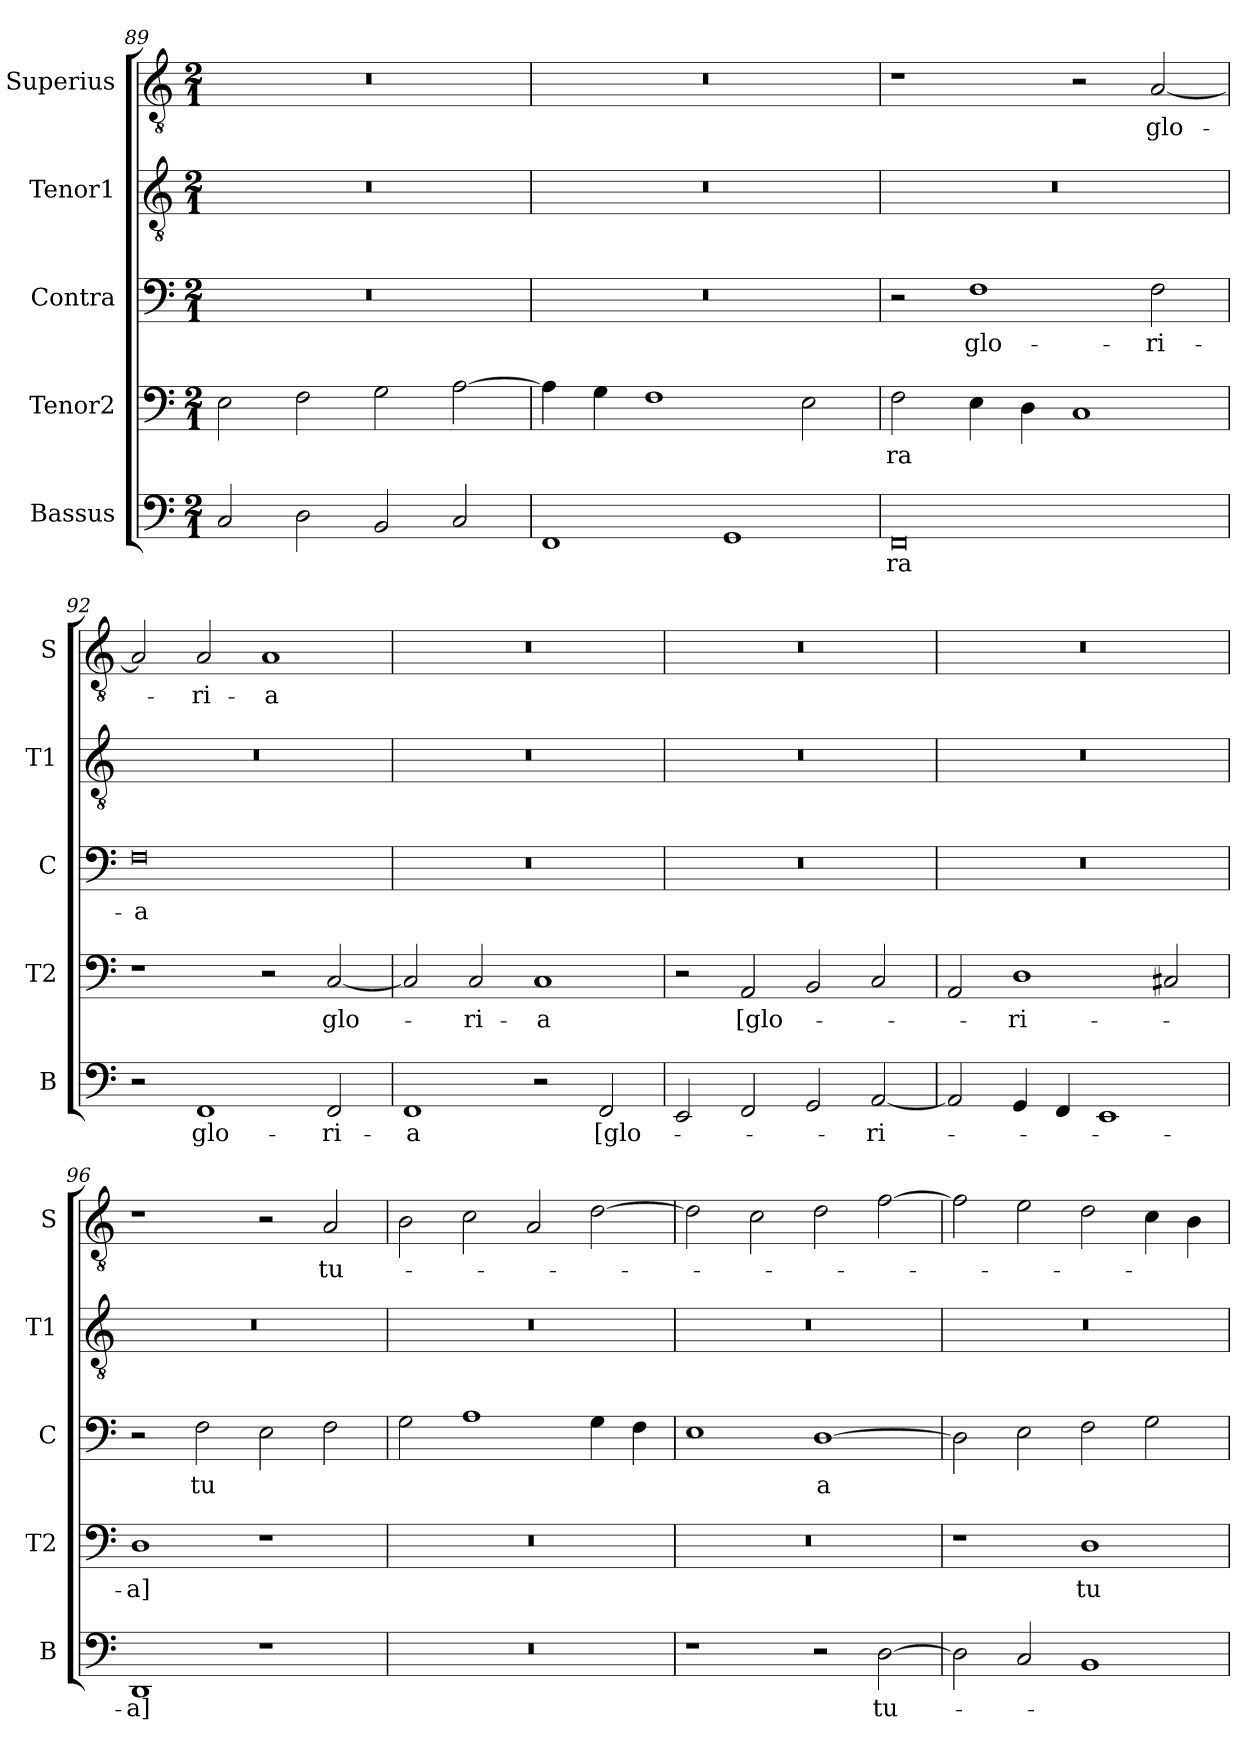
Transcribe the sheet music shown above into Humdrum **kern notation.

**kern	**text	**kern	**text	**kern	**text	**kern	**kern	**text
*part5	*part5	*part4	*part4	*part3	*part3	*part2	*part1	*part1
*staff5	*staff5	*staff4	*staff4	*staff3	*staff3	*staff2	*staff1	*staff1
*I"Bassus	*	*I"Tenor2	*	*I"Contra	*	*I"Tenor1	*I"Superius	*
*I'B	*	*I'T2	*	*I'C	*	*I'T1	*I'S	*
*clefF4	*	*clefF4	*	*clefF4	*	*clefGv2	*clefGv2	*
*k[]	*	*k[]	*	*k[]	*	*k[]	*k[]	*
*M2/1	*	*M2/1	*	*M2/1	*	*M2/1	*M2/1	*
=89	=89	=89	=89	=89	=89	=89	=89	=89
2C/	.	2E\	.	0r	.	0r	0r	.
2D\	.	2F\	.	.	.	.	.	.
2BB/	.	2G\	.	.	.	.	.	.
2C/	.	[2A\	.	.	.	.	.	.
=90	=90	=90	=90	=90	=90	=90	=90	=90
1FF	.	4A\]	.	0r	.	0r	0r	.
.	.	4G\	.	.	.	.	.	.
.	.	1F	.	.	.	.	.	.
1GG	.	.	.	.	.	.	.	.
.	.	2E\	.	.	.	.	.	.
=91	=91	=91	=91	=91	=91	=91	=91	=91
0FF	-ra	2F\	-ra	2r	.	0r	1r	.
.	.	4E\	.	1F	glo-	.	.	.
.	.	4D\	.	.	.	.	.	.
.	.	1C	.	.	.	.	2r	.
.	.	.	.	2F\	-ri-	.	[2A/	glo-
=92	=92	=92	=92	=92	=92	=92	=92	=92
2r	.	1r	.	0F	-a	0r	2A/]	.
1FF	glo-	.	.	.	.	.	2A/	-ri-
.	.	2r	.	.	.	.	1A	-a
2FF/	-ri-	[2C/	glo-	.	.	.	.	.
=93	=93	=93	=93	=93	=93	=93	=93	=93
1FF	-a	2C/]	.	0r	.	0r	0r	.
.	.	2C/	-ri-	.	.	.	.	.
2r	.	1C	-a	.	.	.	.	.
2FF/	[glo-	.	.	.	.	.	.	.
=94	=94	=94	=94	=94	=94	=94	=94	=94
2EE/	.	2r	.	0r	.	0r	0r	.
2FF/	.	2AA/	[glo-	.	.	.	.	.
2GG/	.	2BB/	.	.	.	.	.	.
[2AA/	-ri-	2C/	.	.	.	.	.	.
=95	=95	=95	=95	=95	=95	=95	=95	=95
2AA/]	.	2AA/	.	0r	.	0r	0r	.
4GG/	.	1D	-ri-	.	.	.	.	.
4FF/	.	.	.	.	.	.	.	.
1EE	.	.	.	.	.	.	.	.
.	.	2C#X/	.	.	.	.	.	.
=96	=96	=96	=96	=96	=96	=96	=96	=96
1DD	-a]	1D	-a]	2r	.	0r	1r	.
.	.	.	.	2F\	tu	.	.	.
1r	.	1r	.	2E\	.	.	2r	.
.	.	.	.	2F\	.	.	2A/	tu-
=97	=97	=97	=97	=97	=97	=97	=97	=97
0r	.	0r	.	2G\	.	0r	2B\	.
.	.	.	.	1A	.	.	2c\	.
.	.	.	.	.	.	.	2A/	.
.	.	.	.	4G\	.	.	[2d\	.
.	.	.	.	4F\	.	.	.	.
=98	=98	=98	=98	=98	=98	=98	=98	=98
1r	.	0r	.	1E	.	0r	2d\]	.
.	.	.	.	.	.	.	2c\	.
2r	.	.	.	[1D	a	.	2d\	.
[2D\	tu-	.	.	.	.	.	[2f\	.
=99	=99	=99	=99	=99	=99	=99	=99	=99
2D\]	.	1r	.	2D\]	.	0r	2f\]	.
2C/	.	.	.	2E\	.	.	2e\	.
1BB	.	1D	tu-	2F\	.	.	2d\	.
.	.	.	.	2G\	.	.	4c\	.
.	.	.	.	.	.	.	4B\	.
=	=	=	=	=	=	=	=	=
*-	*-	*-	*-	*-	*-	*-	*-	*-
